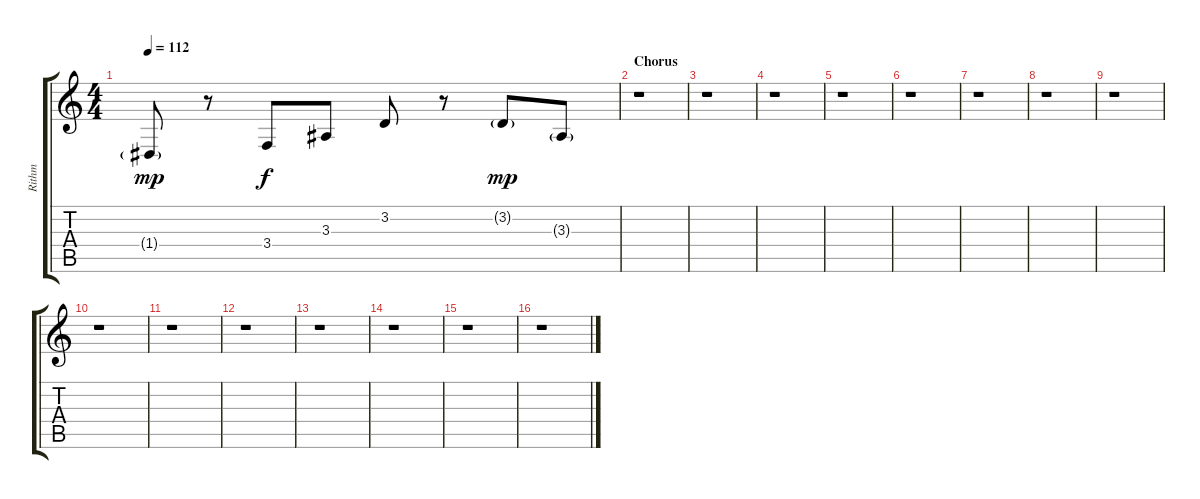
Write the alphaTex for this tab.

\track ("Rithm" "Rithm") {instrument fx7echoes}
\staff {score tabs}
\tuning (E4 B3 G3 D3 A2 E2) {hide}
\ts (4 4)
\tempo 112
\clef g2
\ks c
1.4{g}.8{dy mp} r.8 3.4.8{dy f} 3.3.8 3.2.8 r.8 3.2{g}.8{dy mp} 3.3{g}.8 |
\section ("" "Chorus")
r.1 |
r.1 |
r.1 |
r.1 |
r.1 |
r.1 |
r.1 |
r.1 |
r.1 |
r.1 |
r.1 |
r.1 |
r.1 |
r.1 |
r.1
